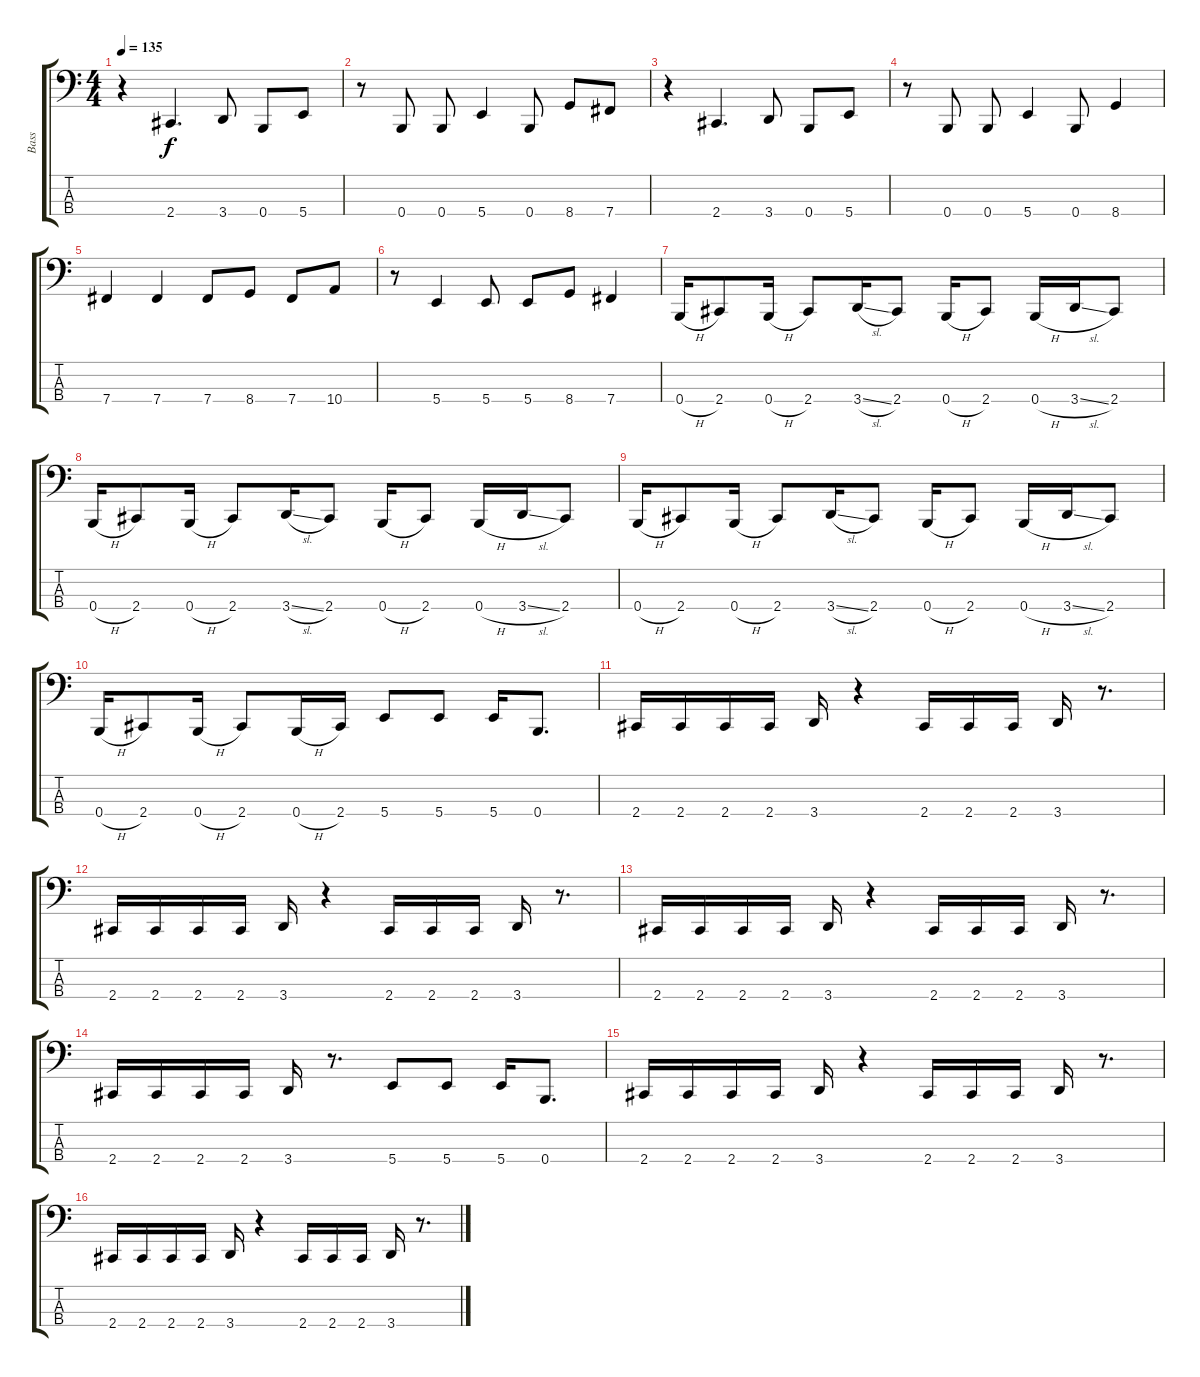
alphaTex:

\track ("Bass" "Bass") {instrument electricbassfinger}
\staff {score tabs}
\tuning (E2 B1 Gb1 B0) {hide}
\ts (4 4)
\tempo 135
\clef f4
\ks c
r.4{dy f} 2.4.4{d} 3.4.8 0.4.8 5.4.8 |
r.8 0.4.8 0.4.8 5.4.4 0.4.8 8.4.8 7.4.8 |
r.4 2.4.4{d} 3.4.8 0.4.8 5.4.8 |
r.8 0.4.8 0.4.8 5.4.4 0.4.8 8.4.4 |
7.4.4 7.4.4 7.4.8 8.4.8 7.4.8 10.4.8 |
r.8 5.4.4 5.4.8 5.4.8 8.4.8 7.4.4 |
0.4{h}.16 2.4.8 0.4{h}.16 2.4.8 3.4{sl}.16 2.4.8 0.4{h}.16 2.4.8 0.4{h}.16 3.4{sl}.16 2.4.8 |
0.4{h}.16 2.4.8 0.4{h}.16 2.4.8 3.4{sl}.16 2.4.8 0.4{h}.16 2.4.8 0.4{h}.16 3.4{sl}.16 2.4.8 |
0.4{h}.16 2.4.8 0.4{h}.16 2.4.8 3.4{sl}.16 2.4.8 0.4{h}.16 2.4.8 0.4{h}.16 3.4{sl}.16 2.4.8 |
0.4{h}.16 2.4.8 0.4{h}.16 2.4.8 0.4{h}.16 2.4.16 5.4.8 5.4.8 5.4.16 0.4.8{d} |
2.4.16 2.4.16 2.4.16 2.4.16 3.4.16 r.4 2.4.16 2.4.16 2.4.16 3.4.16 r.8{d} |
2.4.16 2.4.16 2.4.16 2.4.16 3.4.16 r.4 2.4.16 2.4.16 2.4.16 3.4.16 r.8{d} |
2.4.16 2.4.16 2.4.16 2.4.16 3.4.16 r.4 2.4.16 2.4.16 2.4.16 3.4.16 r.8{d} |
2.4.16 2.4.16 2.4.16 2.4.16 3.4.16 r.8{d} 5.4.8 5.4.8 5.4.16 0.4.8{d} |
2.4.16 2.4.16 2.4.16 2.4.16 3.4.16 r.4 2.4.16 2.4.16 2.4.16 3.4.16 r.8{d} |
2.4.16 2.4.16 2.4.16 2.4.16 3.4.16 r.4 2.4.16 2.4.16 2.4.16 3.4.16 r.8{d}
